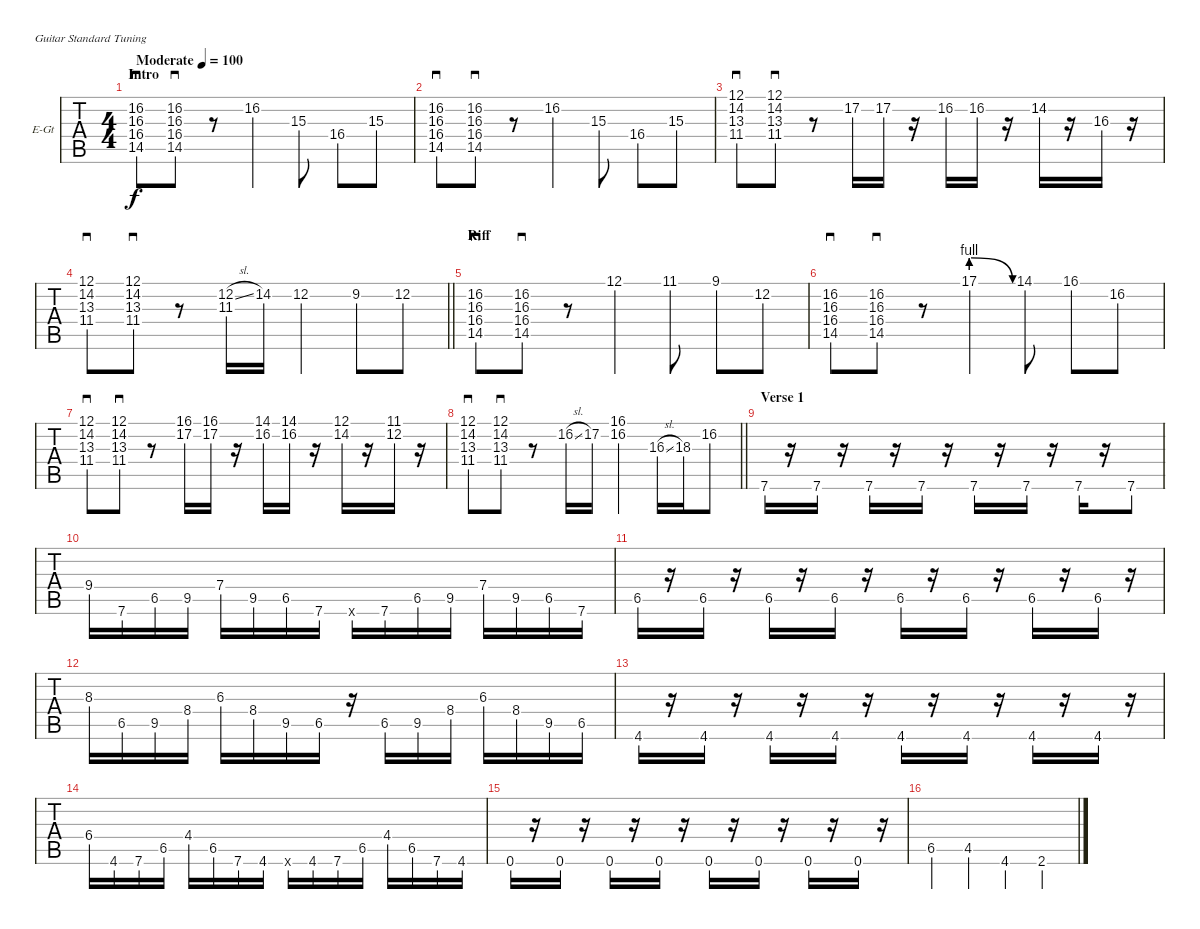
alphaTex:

\bracketExtendMode groupsimilarinstruments
\firstSystemTrackNameOrientation horizontal
\otherSystemsTrackNameOrientation horizontal
\track ("Nick" "E-Gt") {instrument overdrivenguitar}
\staff {tabs}
\tuning (E4 B3 G3 D3 A2 E2)
\ts (4 4)
\beaming (8 2 2 2 2)
\section ("" "Intro")
\tempo (100 "Moderate")
\clef g2
\ks c
(16.2 16.3 16.4 14.5).8{sd dy f instrument overdrivenguitar} (16.2 16.3 16.4 14.5).8{sd} r.8 16.2.4 15.3.8 16.4.8 15.3.8 |
(16.2 16.3 16.4 14.5).8{sd} (16.2 16.3 16.4 14.5).8{sd} r.8 16.2.4 15.3.8 16.4.8 15.3.8 |
(12.1 14.2 13.3 11.4).8{sd} (12.1 14.2 13.3 11.4).8{sd} r.8 17.2.16 17.2.16 r.16 16.2.16 16.2.16 r.16 14.2.16 r.16 16.3.16 r.16 |
\barLineRight lightlight
(12.1 14.2 13.3 11.4).8{sd} (12.1 14.2 13.3 11.4).8{sd} r.8 (12.2{sl} 11.3).16 14.2.16 12.2.4 9.2.8 12.2.8 |
\section ("" "Riff")
(16.2 16.3 16.4 14.5).8{sd} (16.2 16.3 16.4 14.5).8{sd} r.8 12.1.4 11.1.8 9.1.8 12.2.8 |
(16.2 16.3 16.4 14.5).8{sd} (16.2 16.3 16.4 14.5).8{sd} r.8 17.1{be (prebendrelease 0 4 60 0)}.4 14.1.8 16.1.8 16.2.8 |
(12.1 14.2 13.3 11.4).8{sd} (12.1 14.2 13.3 11.4).8{sd} r.8 (16.1 17.2).16 (16.1 17.2).16 r.16 (14.1 16.2).16 (14.1 16.2).16 r.16 (12.1 14.2).16 r.16 (11.1 12.2).16 r.16 |
\barLineRight lightlight
(12.1 14.2 13.3 11.4).8{sd} (12.1 14.2 13.3 11.4).8{sd} r.8 16.2{sl}.16 17.2.16 (16.1 16.2).4 16.3{sl}.16 18.3.16 16.2.8 |
\section ("" "Verse 1")
7.6.16 r.16 7.6.16 r.16 7.6.16 r.16 7.6.16 r.16 7.6.16 r.16 7.6.16 r.16 7.6.16 r.16 7.6.8 |
9.4.16 7.6.16 6.5.16 9.5.16 7.4.16 9.5.16 6.5.16 7.6.16 0.6{x}.16 7.6.16 6.5.16 9.5.16 7.4.16 9.5.16 6.5.16 7.6.16 |
6.5.16 r.16 6.5.16 r.16 6.5.16 r.16 6.5.16 r.16 6.5.16 r.16 6.5.16 r.16 6.5.16 r.16 6.5.16 r.16 |
8.3.16 6.5.16 9.5.16 8.4.16 6.3.16 8.4.16 9.5.16 6.5.16 r.16 6.5.16 9.5.16 8.4.16 6.3.16 8.4.16 9.5.16 6.5.16 |
4.6.16 r.16 4.6.16 r.16 4.6.16 r.16 4.6.16 r.16 4.6.16 r.16 4.6.16 r.16 4.6.16 r.16 4.6.16 r.16 |
6.4.16 4.6.16 7.6.16 6.5.16 4.4.16 6.5.16 7.6.16 4.6.16 0.6{x}.16 4.6.16 7.6.16 6.5.16 4.4.16 6.5.16 7.6.16 4.6.16 |
0.6.16 r.16 0.6.16 r.16 0.6.16 r.16 0.6.16 r.16 0.6.16 r.16 0.6.16 r.16 0.6.16 r.16 0.6.16 r.16 |
6.5.4 4.5.4 4.6.4 2.6.4
